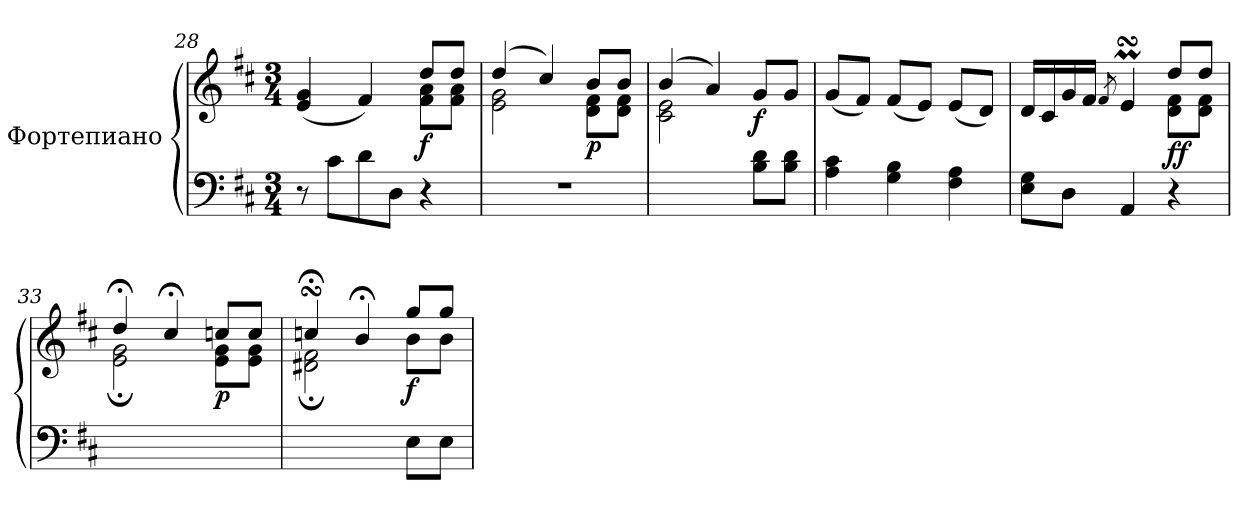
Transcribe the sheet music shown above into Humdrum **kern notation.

**kern	**kern	**dynam
*part1	*part1	*part1
*staff2	*staff1	*staff1/2
*I"Фортепиано	*	*
*clefF4	*clefG2	*
*k[f#c#]	*k[f#c#]	*
*D:	*D:	*
*M3/4	*M3/4	*
=28	=28	=28
*	*^	*
8r	(<4e/ 4g/	2ryy	.
8c#\L	.	.	.
8d\	4f#/)	.	.
8D\J	.	.	.
!	!	!	!LO:DY:b
4r	8dd/L	8f#\ 8a\L	f
.	8dd/J	8f#\ 8a\J	.
=29	=29	=29	=29
2.r	(>4dd/	2e\ 2g\	.
.	4cc#/)	.	.
!	!	!	!LO:DY:b
.	8b/L	8d\ 8f#\L	p
.	8b/J	8d\ 8f#\J	.
=30	=30	=30	=30
2ryy	(>4b/	2c#\ 2e\	.
.	4a/)	.	.
!	!	!	!LO:DY:b
8B\ 8d\L	8g/L	4ryy	f
8B\ 8d\J	8g/J	.	.
*	*v	*v	*
=31	=31	=31
4A\ 4c#\	(<8g/L	.
.	8f#/J)	.
4G\ 4B\	(<8f#/L	.
.	8e/J)	.
4F#\ 4A\	(<8e/L	.
.	8d/J)	.
!!LO:LB:g=z
=32	=32	=32
*	*^	*
8E\ 8G\L	16d/LL	2ryy	.
.	16c#/	.	.
8D\J	16g/	.	.
.	16f#/JJ	.	.
.	8qf#/	.	.
4AA/	4eMsSSS/	.	.
!	!	!	!LO:DY:b
4r	8dd/L	8d\ 8f#\L	ff
.	8dd/J	8d\ 8f#\J	.
=33	=33	=33	=33
2.ryy	4dd;</	2e\; 2g\;	.
.	4cc#;</	.	.
!	!	!	!LO:DY:b
.	8ccn/L	8e\ 8g\L	p
.	8cc/J	8e\ 8g\J	.
=34	=34	=34	=34
2ryy	4ccn;<sSSs/	2d#X\; 2f#\;	.
.	4b;</	.	.
!	!	!	!LO:DY:b
8E\L	8gg/L	8b\L	f
8E\J	8gg/J	8b\J	.
*	*v	*v	*
=	=	=
*-	*-	*-
